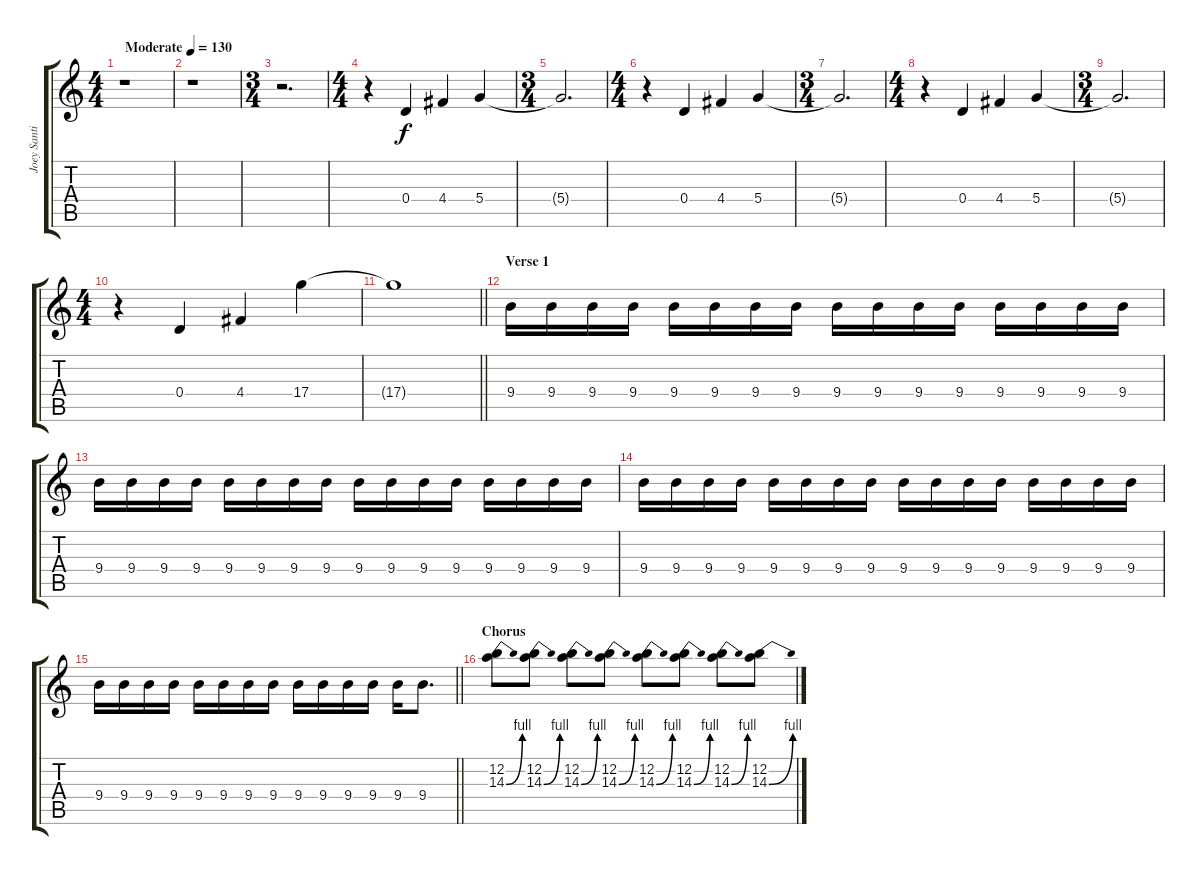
\track ("Joey Santiago" "Joey Santi") {instrument overdrivenguitar}
\staff {score tabs}
\tuning (E4 B3 G3 D3 A2 E2) {hide}
\ts (4 4)
\tempo (130 "Moderate")
\clef g2
\ks c
r.1{dy f instrument overdrivenguitar} |
r.1 |
\ts (3 4)
r.2{d} |
\ts (4 4)
r.4 0.4.4 4.4.4 5.4.4 |
\ts (3 4)
5.4{t}.2{d} |
\ts (4 4)
r.4 0.4.4 4.4.4 5.4.4 |
\ts (3 4)
5.4{t}.2{d} |
\ts (4 4)
r.4 0.4.4 4.4.4 5.4.4 |
\ts (3 4)
5.4{t}.2{d} |
\ts (4 4)
r.4 0.4.4 4.4.4 17.4.4 |
\barLineRight lightlight
17.4{t}.1 |
\section ("" "Verse 1")
9.4.16 9.4.16 9.4.16 9.4.16 9.4.16 9.4.16 9.4.16 9.4.16 9.4.16 9.4.16 9.4.16 9.4.16 9.4.16 9.4.16 9.4.16 9.4.16 |
9.4.16 9.4.16 9.4.16 9.4.16 9.4.16 9.4.16 9.4.16 9.4.16 9.4.16 9.4.16 9.4.16 9.4.16 9.4.16 9.4.16 9.4.16 9.4.16 |
9.4.16 9.4.16 9.4.16 9.4.16 9.4.16 9.4.16 9.4.16 9.4.16 9.4.16 9.4.16 9.4.16 9.4.16 9.4.16 9.4.16 9.4.16 9.4.16 |
\barLineRight lightlight
9.4.16 9.4.16 9.4.16 9.4.16 9.4.16 9.4.16 9.4.16 9.4.16 9.4.16 9.4.16 9.4.16 9.4.16 9.4.16 9.4.8{d} |
\section ("" "Chorus")
(12.2 14.3{be (bend 0 0 60 4)}).8 (12.2 14.3{be (bend 0 0 60 4)}).8 (12.2 14.3{be (bend 0 0 60 4)}).8 (12.2 14.3{be (bend 0 0 60 4)}).8 (12.2 14.3{be (bend 0 0 60 4)}).8 (12.2 14.3{be (bend 0 0 60 4)}).8 (12.2 14.3{be (bend 0 0 60 4)}).8 (12.2 14.3{be (bend 0 0 60 4)}).8
